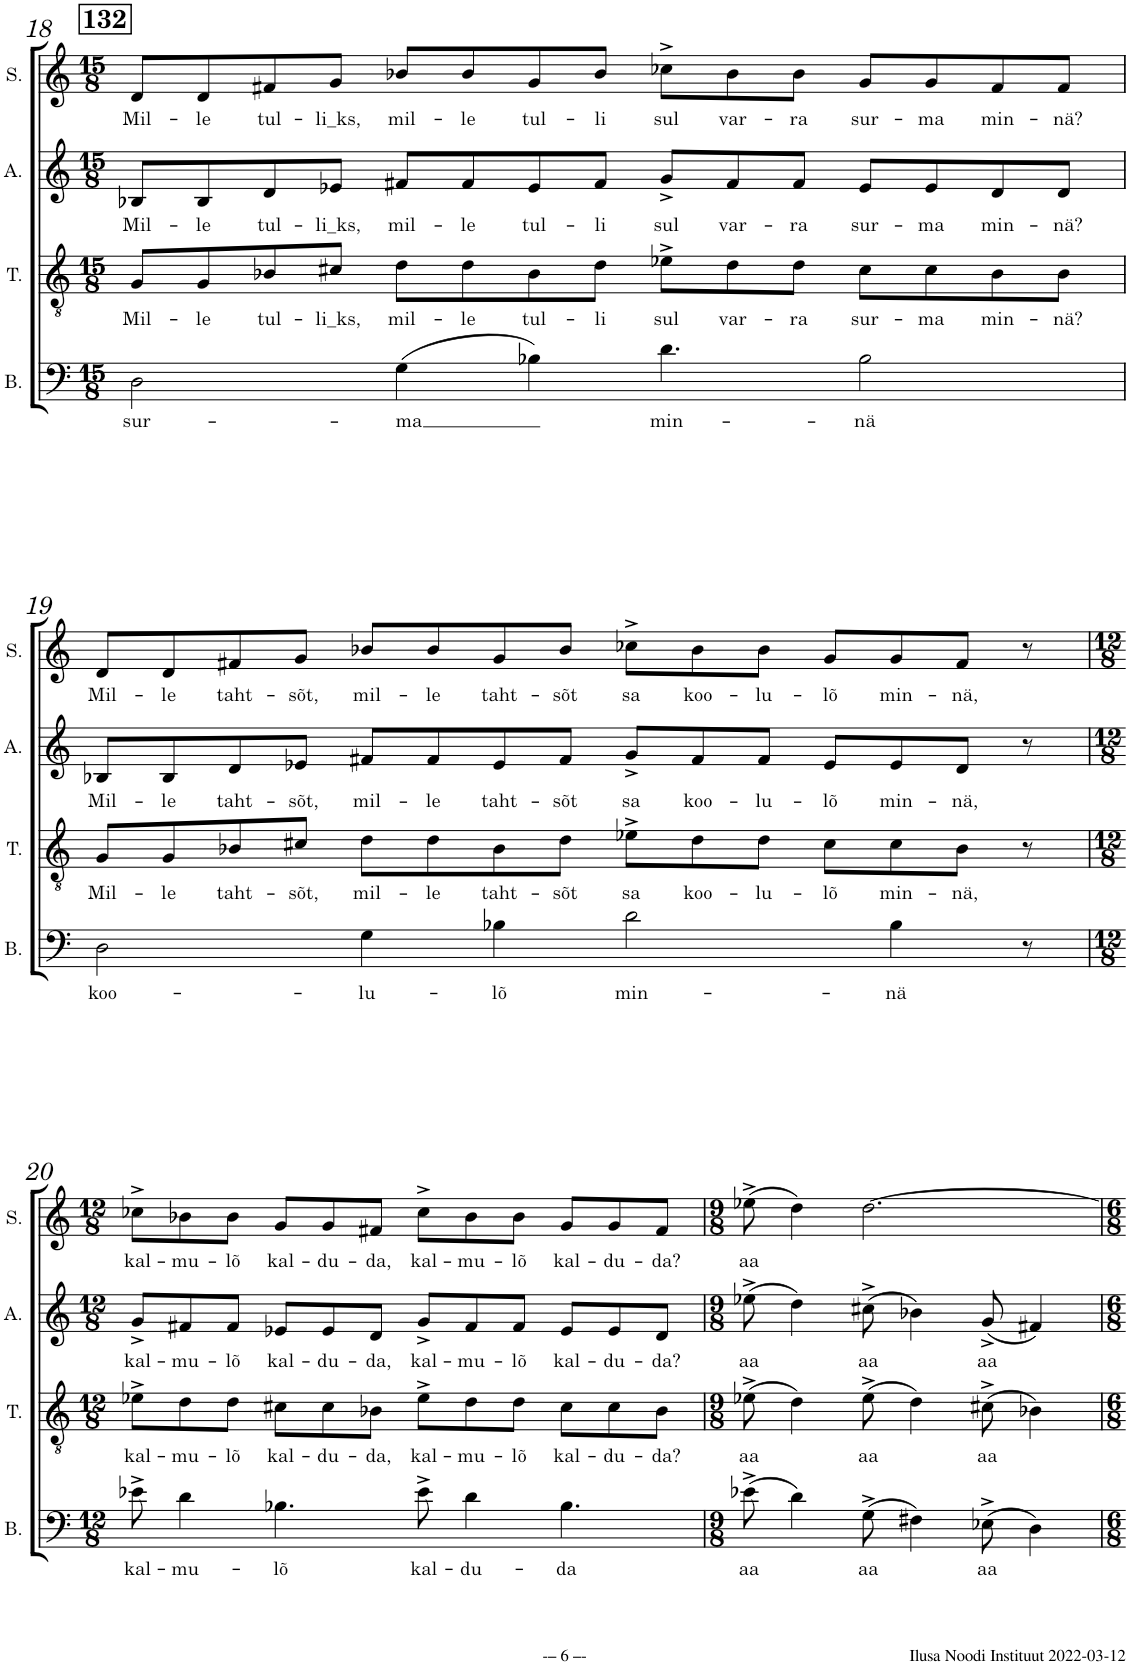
**kern	**text	**kern	**text	**kern	**text	**kern	**text
*part4	*part4	*part3	*part3	*part2	*part2	*part1	*part1
*staff4	*staff4	*staff3	*staff3	*staff2	*staff2	*staff1	*staff1
*I"B.	*	*I"T.	*	*I"A.	*	*I"S.	*
*I'B.	*	*I'T.	*	*I'A.	*	*I'S.	*
!!LO:PB:g=z
*clefF4	*	*clefGv2	*	*clefG2	*	*clefG2	*
*k[]	*	*k[]	*	*k[]	*	*k[]	*
*M15/8	*	*M15/8	*	*M15/8	*	*M15/8	*
!!LO:REH:place=s1:a:B:cj:fs=14:t=132
=18	=18	=18	=18	=18	=18	=18	=18
!	!LO:LY:b	!	!LO:LY:b	!	!LO:LY:b	!	!LO:LY:b
2D\	sur-	8G/L	Mil-	8B-X/L	Mil-	8d/L	Mil-
!	!	!	!LO:LY:b	!	!LO:LY:b	!	!LO:LY:b
.	.	8G/	-le	8B-/	-le	8d/	-le
!	!	!	!LO:LY:b	!	!LO:LY:b	!	!LO:LY:b
.	.	8B-X/	tul-	8d/	tul-	8f#X/	tul-
!	!	!	!LO:LY:b	!	!LO:LY:b	!	!LO:LY:b
.	.	8c#X/J	-li_ks,	8e-X/J	-li_ks,	8g/J	-li_ks,
!	!LO:LY:b	!	!LO:LY:b	!	!LO:LY:b	!	!LO:LY:b
(4G\	-ma	8d\L	mil-	8f#X/L	mil-	8b-X/L	mil-
!	!	!	!LO:LY:b	!	!LO:LY:b	!	!LO:LY:b
.	.	8d\	-le	8f#/	-le	8b-/	-le
!	!	!	!LO:LY:b	!	!LO:LY:b	!	!LO:LY:b
4B-X\)	.	8B-\	tul-	8e-/	tul-	8g/	tul-
!	!	!	!LO:LY:b	!	!LO:LY:b	!	!LO:LY:b
.	.	8d\J	-li	8f#/J	-li	8b-/J	-li
!	!LO:LY:b	!	!LO:LY:b	!	!LO:LY:b	!	!LO:LY:b
4.d\	min-	8e-X^\L	sul	8g^/L	sul	8cc-X^\L	sul
!	!	!	!LO:LY:b	!	!LO:LY:b	!	!LO:LY:b
.	.	8d\	var-	8f#/	var-	8b-\	var-
!	!	!	!LO:LY:b	!	!LO:LY:b	!	!LO:LY:b
.	.	8d\J	-ra	8f#/J	-ra	8b-\J	-ra
!	!LO:LY:b	!	!LO:LY:b	!	!LO:LY:b	!	!LO:LY:b
2B-\	-nä	8c#\L	sur-	8e-/L	sur-	8g/L	sur-
!	!	!	!LO:LY:b	!	!LO:LY:b	!	!LO:LY:b
.	.	8c#\	-ma	8e-/	-ma	8g/	-ma
!	!	!	!LO:LY:b	!	!LO:LY:b	!	!LO:LY:b
.	.	8B-\	min-	8d/	min-	8f#/	min-
!	!	!	!LO:LY:b	!	!LO:LY:b	!	!LO:LY:b
.	.	8B-\J	-nä?	8d/J	-nä?	8f#/J	-nä?
!!LO:LB:g=z
=19	=19	=19	=19	=19	=19	=19	=19
!	!LO:LY:b	!	!LO:LY:b	!	!LO:LY:b	!	!LO:LY:b
2D\	koo-	8G/L	Mil-	8B-X/L	Mil-	8d/L	Mil-
!	!	!	!LO:LY:b	!	!LO:LY:b	!	!LO:LY:b
.	.	8G/	-le	8B-/	-le	8d/	-le
!	!	!	!LO:LY:b	!	!LO:LY:b	!	!LO:LY:b
.	.	8B-X/	taht-	8d/	taht-	8f#X/	taht-
!	!	!	!LO:LY:b	!	!LO:LY:b	!	!LO:LY:b
.	.	8c#X/J	-sõt,	8e-X/J	-sõt,	8g/J	-sõt,
!	!LO:LY:b	!	!LO:LY:b	!	!LO:LY:b	!	!LO:LY:b
4G\	-lu-	8d\L	mil-	8f#X/L	mil-	8b-X/L	mil-
!	!	!	!LO:LY:b	!	!LO:LY:b	!	!LO:LY:b
.	.	8d\	-le	8f#/	-le	8b-/	-le
!	!LO:LY:b	!	!LO:LY:b	!	!LO:LY:b	!	!LO:LY:b
4B-X\	-lõ	8B-\	taht-	8e-/	taht-	8g/	taht-
!	!	!	!LO:LY:b	!	!LO:LY:b	!	!LO:LY:b
.	.	8d\J	-sõt	8f#/J	-sõt	8b-/J	-sõt
!	!LO:LY:b	!	!LO:LY:b	!	!LO:LY:b	!	!LO:LY:b
2d\	min-	8e-X^\L	sa	8g^/L	sa	8cc-X^\L	sa
!	!	!	!LO:LY:b	!	!LO:LY:b	!	!LO:LY:b
.	.	8d\	koo-	8f#/	koo-	8b-\	koo-
!	!	!	!LO:LY:b	!	!LO:LY:b	!	!LO:LY:b
.	.	8d\J	-lu-	8f#/J	-lu-	8b-\J	-lu-
!	!	!	!LO:LY:b	!	!LO:LY:b	!	!LO:LY:b
.	.	8c#\L	-lõ	8e-/L	-lõ	8g/L	-lõ
!	!LO:LY:b	!	!LO:LY:b	!	!LO:LY:b	!	!LO:LY:b
4B-\	-nä	8c#\	min-	8e-/	min-	8g/	min-
!	!	!	!LO:LY:b	!	!LO:LY:b	!	!LO:LY:b
.	.	8B-\J	-nä,	8d/J	-nä,	8f#/J	-nä,
8r	.	8r	.	8r	.	8r	.
!!LO:LB:g=z
=20	=20	=20	=20	=20	=20	=20	=20
*M12/8	*	*M12/8	*	*M12/8	*	*M12/8	*
!	!LO:LY:b	!	!LO:LY:b	!	!LO:LY:b	!	!LO:LY:b
8e-X^\	kal-	8e-X^\L	kal-	8g^/L	kal-	8cc-X^\L	kal-
!	!LO:LY:b	!	!LO:LY:b	!	!LO:LY:b	!	!LO:LY:b
4d\	-mu-	8d\	-mu-	8f#X/	-mu-	8b-X\	-mu-
!	!	!	!LO:LY:b	!	!LO:LY:b	!	!LO:LY:b
.	.	8d\J	-lõ	8f#/J	-lõ	8b-\J	-lõ
!	!LO:LY:b	!	!LO:LY:b	!	!LO:LY:b	!	!LO:LY:b
4.B-X\	-lõ	8c#X\L	kal-	8e-X/L	kal-	8g/L	kal-
!	!	!	!LO:LY:b	!	!LO:LY:b	!	!LO:LY:b
.	.	8c#\	-du-	8e-/	-du-	8g/	-du-
!	!	!	!LO:LY:b	!	!LO:LY:b	!	!LO:LY:b
.	.	8B-X\J	-da,	8d/J	-da,	8f#X/J	-da,
!	!LO:LY:b	!	!LO:LY:b	!	!LO:LY:b	!	!LO:LY:b
8e-^\	kal-	8e-^\L	kal-	8g^/L	kal-	8cc-^\L	kal-
!	!LO:LY:b	!	!LO:LY:b	!	!LO:LY:b	!	!LO:LY:b
4d\	-du-	8d\	-mu-	8f#/	-mu-	8b-\	-mu-
!	!	!	!LO:LY:b	!	!LO:LY:b	!	!LO:LY:b
.	.	8d\J	-lõ	8f#/J	-lõ	8b-\J	-lõ
!	!LO:LY:b	!	!LO:LY:b	!	!LO:LY:b	!	!LO:LY:b
4.B-\	-da	8c#\L	kal-	8e-/L	kal-	8g/L	kal-
!	!	!	!LO:LY:b	!	!LO:LY:b	!	!LO:LY:b
.	.	8c#\	-du-	8e-/	-du-	8g/	-du-
!	!	!	!LO:LY:b	!	!LO:LY:b	!	!LO:LY:b
.	.	8B-\J	-da?	8d/J	-da?	8f#/J	-da?
=21	=21	=21	=21	=21	=21	=21	=21
*M9/8	*	*M9/8	*	*M9/8	*	*M9/8	*
!	!LO:LY:b	!	!LO:LY:b	!	!LO:LY:b	!	!LO:LY:b
(8e-X^\	aa	(8e-X^\	aa	(8ee-X^\	aa	(8ee-X^\	aa
4d\)	.	4d\)	.	4dd\)	.	4dd\)	.
!	!LO:LY:b	!	!LO:LY:b	!	!LO:LY:b	!	!
(8G^\	aa	(8e-^\	aa	(8cc#X^\	aa	[2.dd\	.
4F#X\)	.	4d\)	.	4b-X\)	.	.	.
!	!LO:LY:b	!	!LO:LY:b	!	!LO:LY:b	!	!
(8E-X^\	aa	(8c#X^\	aa	(8g^/	aa	.	.
4D\)	.	4B-X\)	.	4f#X/)	.	.	.
=	=	=	=	=	=	=	=
*-	*-	*-	*-	*-	*-	*-	*-
